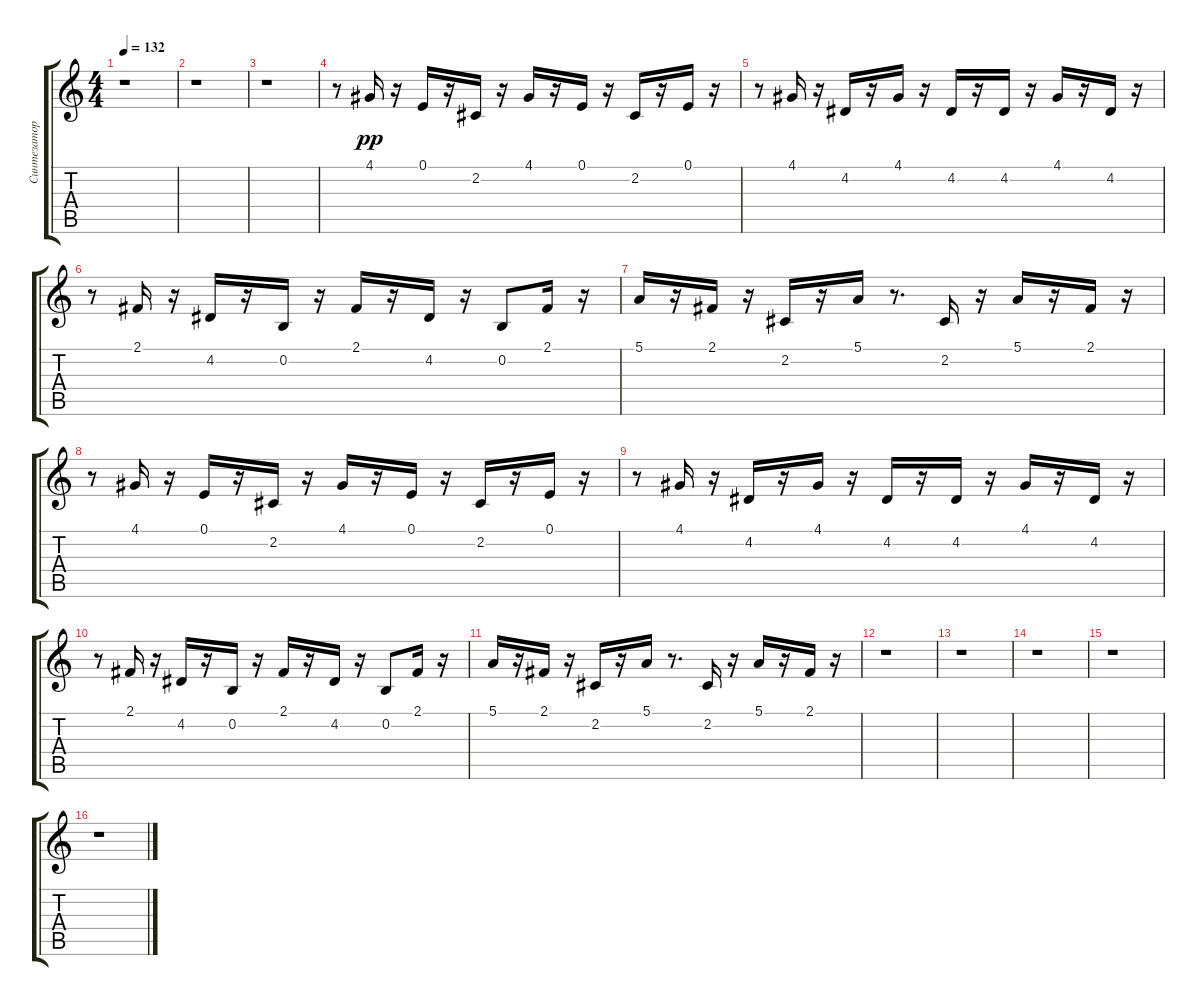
\track ("Синтезатор " "Синтезатор") {instrument lead2sawtooth}
\staff {score tabs}
\tuning (E4 B3 G3 D3 A2 E2) {hide}
\ts (4 4)
\tempo 132
\clef g2
\ks c
r.1{dy mf} |
r.1 |
r.1 |
r.8 4.1.16{dy pp} r.16 0.1.16 r.16 2.2.16 r.16 4.1.16 r.16 0.1.16 r.16 2.2.16 r.16 0.1.16 r.16 |
r.8 4.1.16 r.16 4.2.16 r.16 4.1.16 r.16 4.2.16 r.16 4.2.16 r.16 4.1.16 r.16 4.2.16 r.16 |
r.8 2.1.16 r.16 4.2.16 r.16 0.2.16 r.16 2.1.16 r.16 4.2.16 r.16 0.2.8 2.1.16 r.16 |
5.1.16 r.16 2.1.16 r.16 2.2.16 r.16 5.1.16 r.8{d} 2.2.16 r.16 5.1.16 r.16 2.1.16 r.16 |
r.8 4.1.16 r.16 0.1.16 r.16 2.2.16 r.16 4.1.16 r.16 0.1.16 r.16 2.2.16 r.16 0.1.16 r.16 |
r.8 4.1.16 r.16 4.2.16 r.16 4.1.16 r.16 4.2.16 r.16 4.2.16 r.16 4.1.16 r.16 4.2.16 r.16 |
r.8 2.1.16 r.16 4.2.16 r.16 0.2.16 r.16 2.1.16 r.16 4.2.16 r.16 0.2.8 2.1.16 r.16 |
5.1.16 r.16 2.1.16 r.16 2.2.16 r.16 5.1.16 r.8{d} 2.2.16 r.16 5.1.16 r.16 2.1.16 r.16 |
r.1 |
r.1 |
r.1 |
r.1 |
r.1
